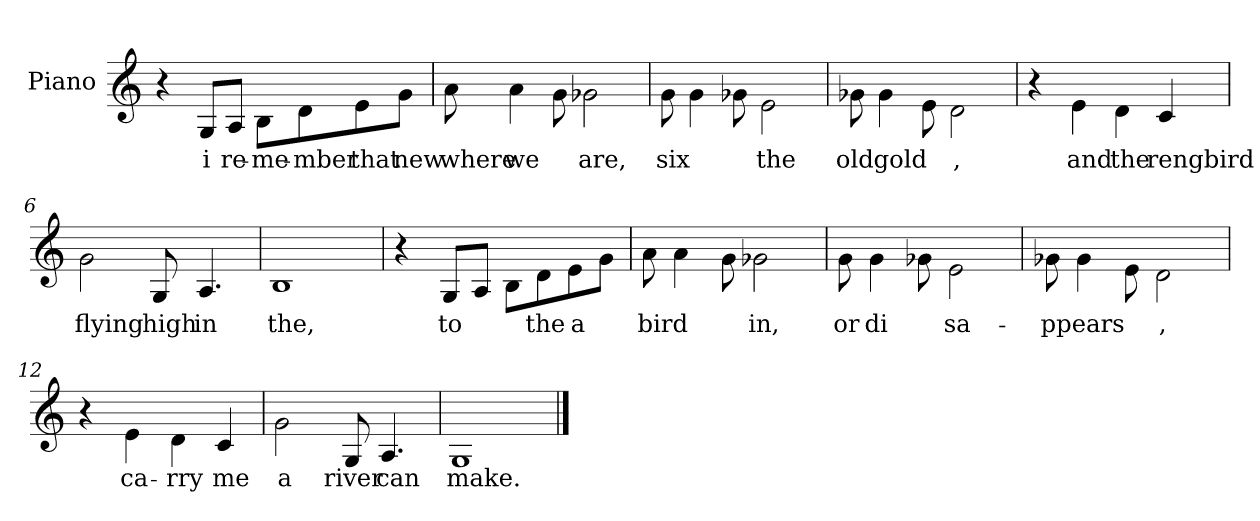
**kern	**text
*part1	*part1
*staff1	*staff1
*I"Piano	*
*I'Pno	*
*clefG2	*
*k[]	*
=1	=1
4r	.
8G/L	i
8A/J	re-
8B\L	me-
8d\	-mber
8e\	that
8g\J	new
=2	=2
8a\	where
4a\	we
8g\	--
2g-X\	are,
=3	=3
8g\	six
4g\	--
8g-X\	--
2e\	the
=4	=4
8g-X\	old
4g-\	gold
8e\	--
2d\	-,
=5	=5
4r	.
4e\	and
4d\	the
4c/	rengbird
=6	=6
2g\	flying
8G/	high
4.A/	in
=7	=7
1B	the,
=8	=8
4r	.
8G/L	to
8A/J	--
8B\L	--
8d\	the
8e\	a
8g\J	--
=9	=9
8a\	bird
4a\	--
8g\	--
2g-X\	in,
=10	=10
8g\	or
4g\	di-
8g-X\	--
2e\	sa-
=11	=11
8g-X\	-ppears
4g-\	--
8e\	--
2d\	-,
=12	=12
4r	.
4e\	ca-
4d\	-rry
4c/	me
=13	=13
2g\	a
8G/	river
4.A/	can
=14	=14
1G	make.
==	==
*-	*-
